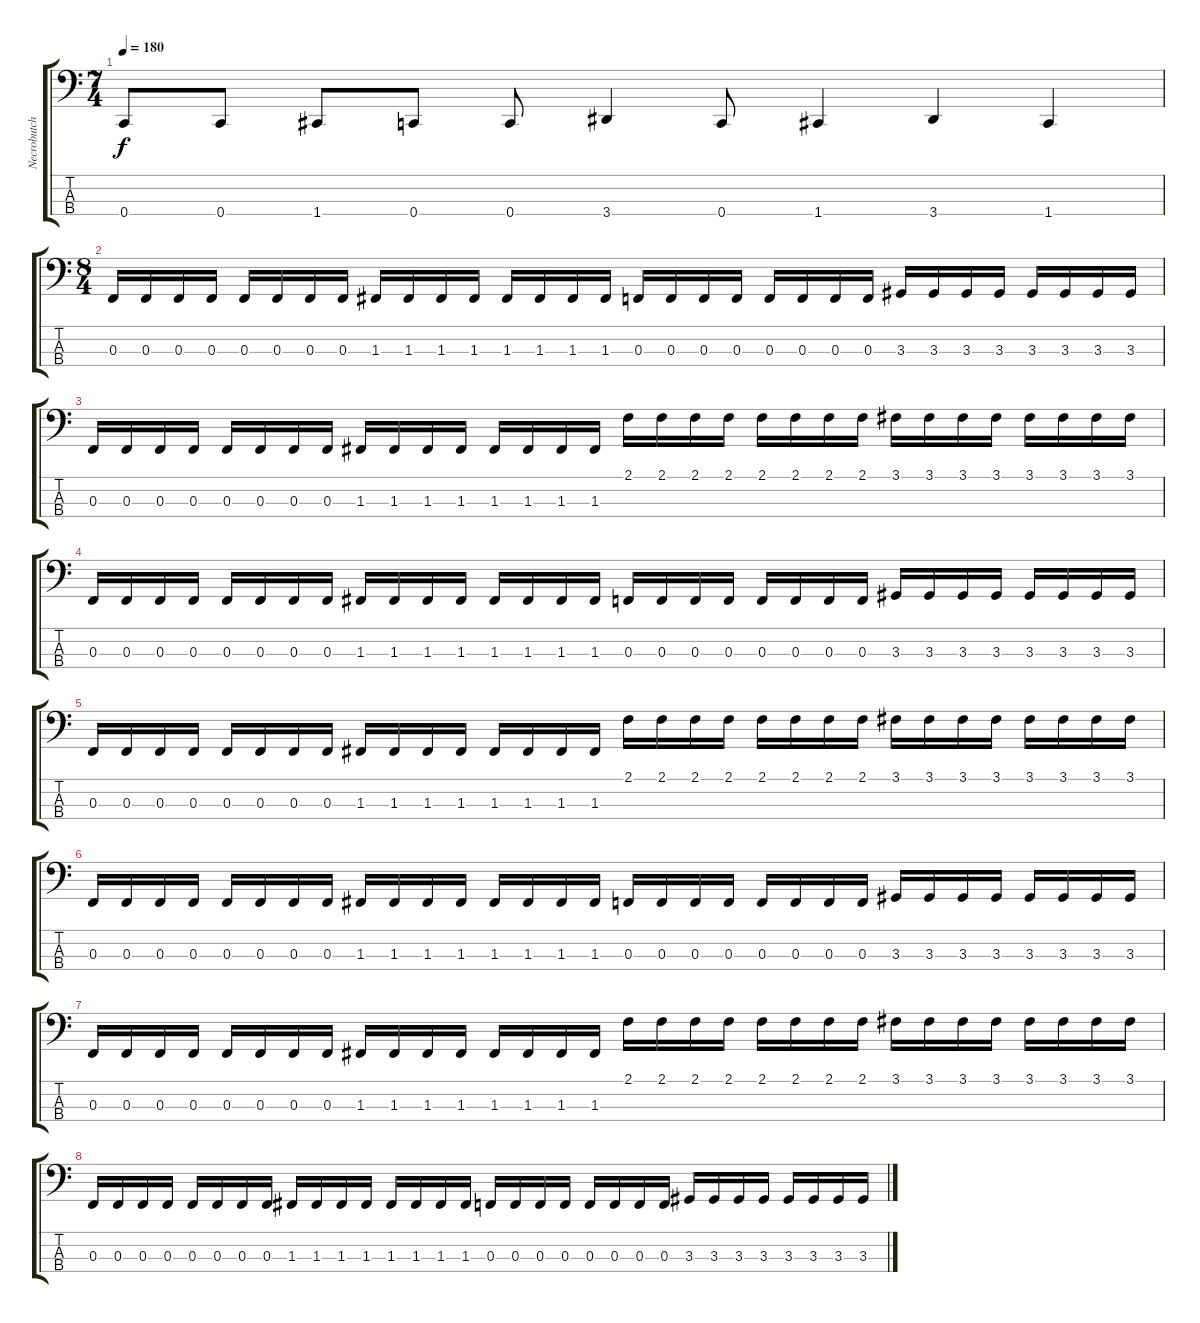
\track ("Necrobutcher (Bass)" "Necrobutch") {instrument electricbasspick}
\staff {score tabs}
\tuning (Eb2 Bb1 F1 C1) {hide}
\ts (7 4)
\tempo 180
\clef f4
\ks c
0.4.8{dy f} 0.4.8 1.4.8 0.4.8 0.4.8 3.4.4 0.4.8 1.4.4 3.4.4 1.4.4 |
\ts (8 4)
0.3.16 0.3.16 0.3.16 0.3.16 0.3.16 0.3.16 0.3.16 0.3.16 1.3.16 1.3.16 1.3.16 1.3.16 1.3.16 1.3.16 1.3.16 1.3.16 0.3.16 0.3.16 0.3.16 0.3.16 0.3.16 0.3.16 0.3.16 0.3.16 3.3.16 3.3.16 3.3.16 3.3.16 3.3.16 3.3.16 3.3.16 3.3.16 |
0.3.16 0.3.16 0.3.16 0.3.16 0.3.16 0.3.16 0.3.16 0.3.16 1.3.16 1.3.16 1.3.16 1.3.16 1.3.16 1.3.16 1.3.16 1.3.16 2.1.16 2.1.16 2.1.16 2.1.16 2.1.16 2.1.16 2.1.16 2.1.16 3.1.16 3.1.16 3.1.16 3.1.16 3.1.16 3.1.16 3.1.16 3.1.16 |
0.3.16 0.3.16 0.3.16 0.3.16 0.3.16 0.3.16 0.3.16 0.3.16 1.3.16 1.3.16 1.3.16 1.3.16 1.3.16 1.3.16 1.3.16 1.3.16 0.3.16 0.3.16 0.3.16 0.3.16 0.3.16 0.3.16 0.3.16 0.3.16 3.3.16 3.3.16 3.3.16 3.3.16 3.3.16 3.3.16 3.3.16 3.3.16 |
0.3.16 0.3.16 0.3.16 0.3.16 0.3.16 0.3.16 0.3.16 0.3.16 1.3.16 1.3.16 1.3.16 1.3.16 1.3.16 1.3.16 1.3.16 1.3.16 2.1.16 2.1.16 2.1.16 2.1.16 2.1.16 2.1.16 2.1.16 2.1.16 3.1.16 3.1.16 3.1.16 3.1.16 3.1.16 3.1.16 3.1.16 3.1.16 |
0.3.16 0.3.16 0.3.16 0.3.16 0.3.16 0.3.16 0.3.16 0.3.16 1.3.16 1.3.16 1.3.16 1.3.16 1.3.16 1.3.16 1.3.16 1.3.16 0.3.16 0.3.16 0.3.16 0.3.16 0.3.16 0.3.16 0.3.16 0.3.16 3.3.16 3.3.16 3.3.16 3.3.16 3.3.16 3.3.16 3.3.16 3.3.16 |
0.3.16 0.3.16 0.3.16 0.3.16 0.3.16 0.3.16 0.3.16 0.3.16 1.3.16 1.3.16 1.3.16 1.3.16 1.3.16 1.3.16 1.3.16 1.3.16 2.1.16 2.1.16 2.1.16 2.1.16 2.1.16 2.1.16 2.1.16 2.1.16 3.1.16 3.1.16 3.1.16 3.1.16 3.1.16 3.1.16 3.1.16 3.1.16 |
0.3.16 0.3.16 0.3.16 0.3.16 0.3.16 0.3.16 0.3.16 0.3.16 1.3.16 1.3.16 1.3.16 1.3.16 1.3.16 1.3.16 1.3.16 1.3.16 0.3.16 0.3.16 0.3.16 0.3.16 0.3.16 0.3.16 0.3.16 0.3.16 3.3.16 3.3.16 3.3.16 3.3.16 3.3.16 3.3.16 3.3.16 3.3.16
